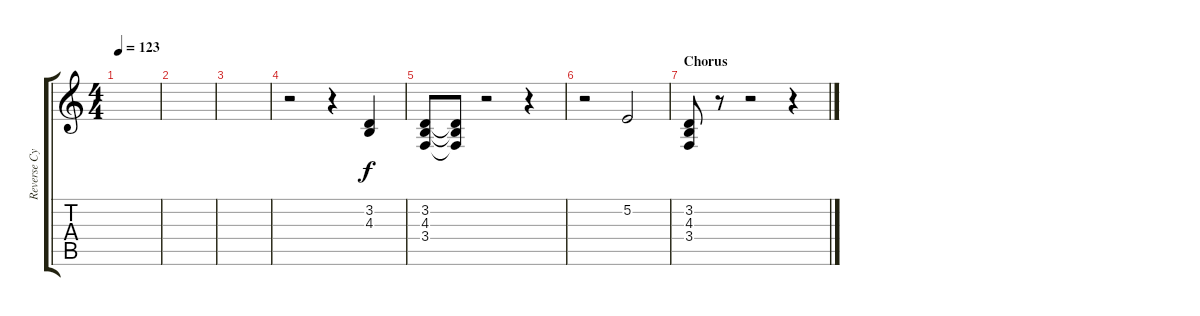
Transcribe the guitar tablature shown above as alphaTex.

\track ("Reverse Cymbal" "Reverse Cy") {instrument reversecymbal}
\staff {score tabs}
\tuning (E4 B3 G3 D3 A2 E2) {hide}
\ts (4 4)
\tempo 123
\clef g2
\ks c
|
|
|
r.2 r.4 (3.2 4.3).4 |
(3.2 4.3 3.4).8 (3.2{t} 4.3{t} 3.4{t}).8 r.2 r.4 |
r.2 5.2.2 |
\section ("" "Chorus")
(3.2 4.3 3.4).8 r.8 r.2 r.4
